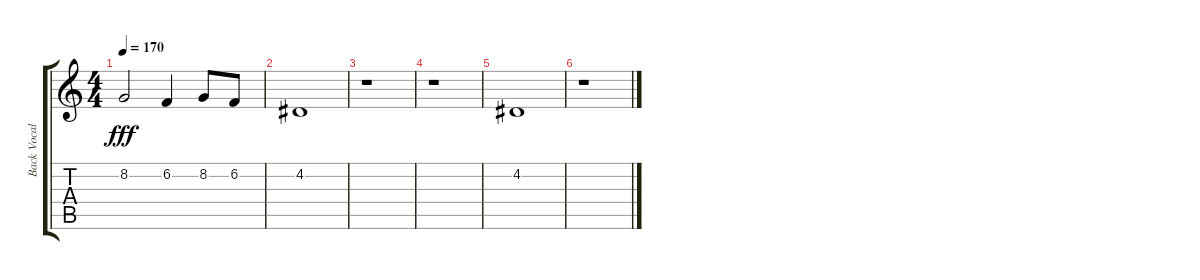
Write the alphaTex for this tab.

\track ("Back Vocals" "Back Vocal") {instrument choiraahs}
\staff {score tabs}
\tuning (E4 B3 G3 D3 A2 E2) {hide}
\ts (4 4)
\tempo 170
\clef g2
\ks c
8.2.2{dy fff} 6.2.4 8.2.8 6.2.8 |
4.2.1 |
r.1 |
r.1 |
4.2.1 |
r.1
